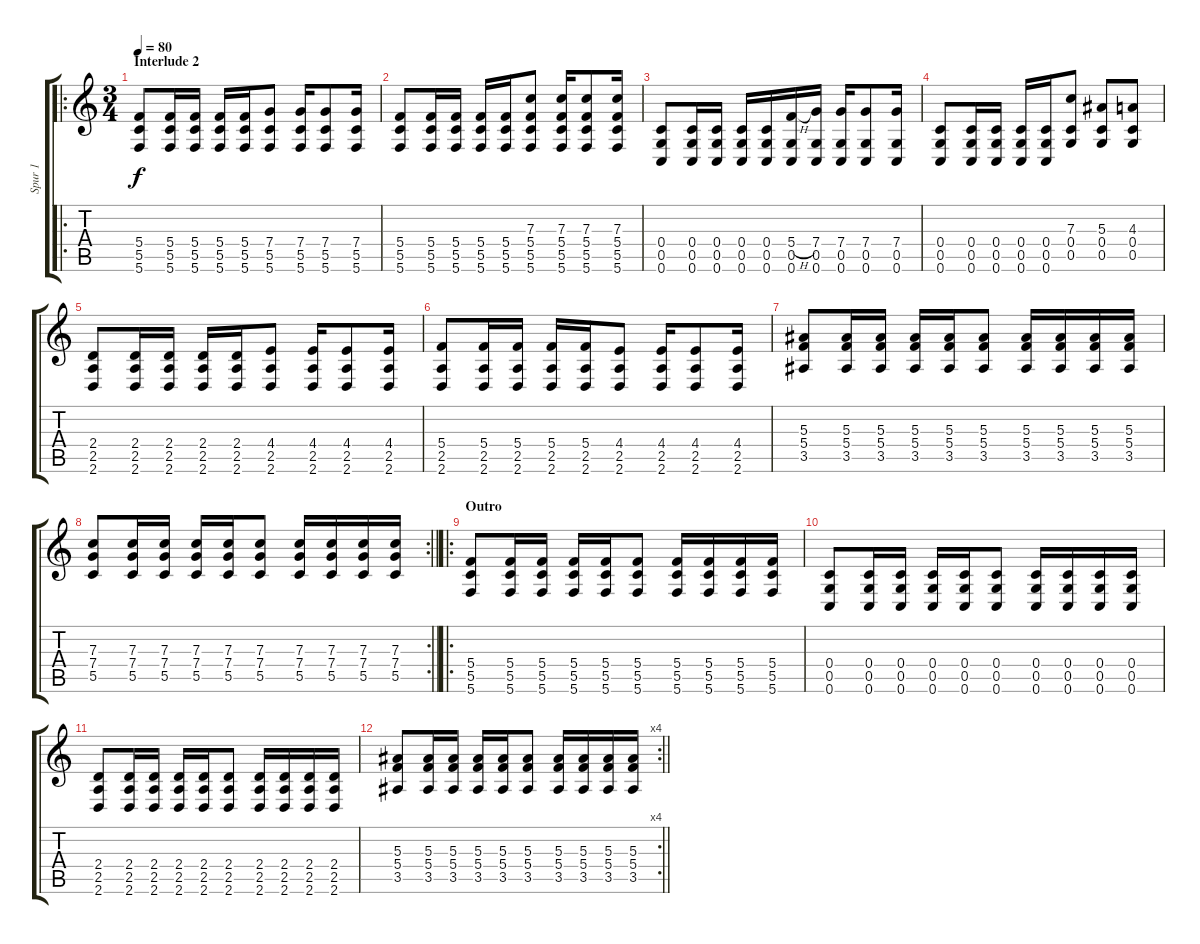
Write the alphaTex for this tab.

\track ("Spur 1" "Spur 1") {instrument acousticguitarsteel}
\staff {score tabs}
\tuning (D4 A3 F3 C3 G2 C2) {hide}
\ro
\ts (3 4)
\section ("" "Interlude 2")
\tempo 80
\clef g2
\ks c
(5.4 5.5 5.6).8{dy f} (5.4 5.5 5.6).16 (5.4 5.5 5.6).16 (5.4 5.5 5.6).16 (5.4 5.5 5.6).16 (7.4 5.5 5.6).8 (7.4 5.5 5.6).16 (7.4 5.5 5.6).8 (7.4 5.5 5.6).16 |
(5.4 5.5 5.6).8 (5.4 5.5 5.6).16 (5.4 5.5 5.6).16 (5.4 5.5 5.6).16 (5.4 5.5 5.6).16 (7.3 5.4 5.5 5.6).8 (7.3 5.4 5.5 5.6).16 (7.3 5.4 5.5 5.6).8 (7.3 5.4 5.5 5.6).16 |
(0.4 0.5 0.6).8 (0.4 0.5 0.6).16 (0.4 0.5 0.6).16 (0.4 0.5 0.6).16 (0.4 0.5 0.6).16 (5.4{h} 0.5 0.6).16 (7.4 0.5 0.6).16 (7.4 0.5 0.6).16 (7.4 0.5 0.6).8 (7.4 0.5 0.6).16 |
(0.4 0.5 0.6).8 (0.4 0.5 0.6).16 (0.4 0.5 0.6).16 (0.4 0.5 0.6).16 (0.4 0.5 0.6).16 (7.3 0.4 0.5).8 (5.3 0.4 0.5).8 (4.3 0.4 0.5).8 |
(2.4 2.5 2.6).8 (2.4 2.5 2.6).16 (2.4 2.5 2.6).16 (2.4 2.5 2.6).16 (2.4 2.5 2.6).16 (4.4 2.5 2.6).8 (4.4 2.5 2.6).16 (4.4 2.5 2.6).8 (4.4 2.5 2.6).16 |
(5.4 2.5 2.6).8 (5.4 2.5 2.6).16 (5.4 2.5 2.6).16 (5.4 2.5 2.6).16 (5.4 2.5 2.6).16 (4.4 2.5 2.6).8 (4.4 2.5 2.6).16 (4.4 2.5 2.6).8 (4.4 2.5 2.6).16 |
(5.3 5.4 3.5).8 (5.3 5.4 3.5).16 (5.3 5.4 3.5).16 (5.3 5.4 3.5).16 (5.3 5.4 3.5).16 (5.3 5.4 3.5).8 (5.3 5.4 3.5).16 (5.3 5.4 3.5).16 (5.3 5.4 3.5).16 (5.3 5.4 3.5).16 |
\rc 2
\barLineRight lightlight
(7.3 7.4 5.5).8 (7.3 7.4 5.5).16 (7.3 7.4 5.5).16 (7.3 7.4 5.5).16 (7.3 7.4 5.5).16 (7.3 7.4 5.5).8 (7.3 7.4 5.5).16 (7.3 7.4 5.5).16 (7.3 7.4 5.5).16 (7.3 7.4 5.5).16 |
\ro
\section ("" "Outro")
(5.4 5.5 5.6).8 (5.4 5.5 5.6).16 (5.4 5.5 5.6).16 (5.4 5.5 5.6).16 (5.4 5.5 5.6).16 (5.4 5.5 5.6).8 (5.4 5.5 5.6).16 (5.4 5.5 5.6).16 (5.4 5.5 5.6).16 (5.4 5.5 5.6).16 |
(0.4 0.5 0.6).8 (0.4 0.5 0.6).16 (0.4 0.5 0.6).16 (0.4 0.5 0.6).16 (0.4 0.5 0.6).16 (0.4 0.5 0.6).8 (0.4 0.5 0.6).16 (0.4 0.5 0.6).16 (0.4 0.5 0.6).16 (0.4 0.5 0.6).16 |
(2.4 2.5 2.6).8 (2.4 2.5 2.6).16 (2.4 2.5 2.6).16 (2.4 2.5 2.6).16 (2.4 2.5 2.6).16 (2.4 2.5 2.6).8 (2.4 2.5 2.6).16 (2.4 2.5 2.6).16 (2.4 2.5 2.6).16 (2.4 2.5 2.6).16 |
\rc 4
\barLineRight lightlight
(5.3 5.4 3.5).8 (5.3 5.4 3.5).16 (5.3 5.4 3.5).16 (5.3 5.4 3.5).16 (5.3 5.4 3.5).16 (5.3 5.4 3.5).8 (5.3 5.4 3.5).16 (5.3 5.4 3.5).16 (5.3 5.4 3.5).16 (5.3 5.4 3.5).16
